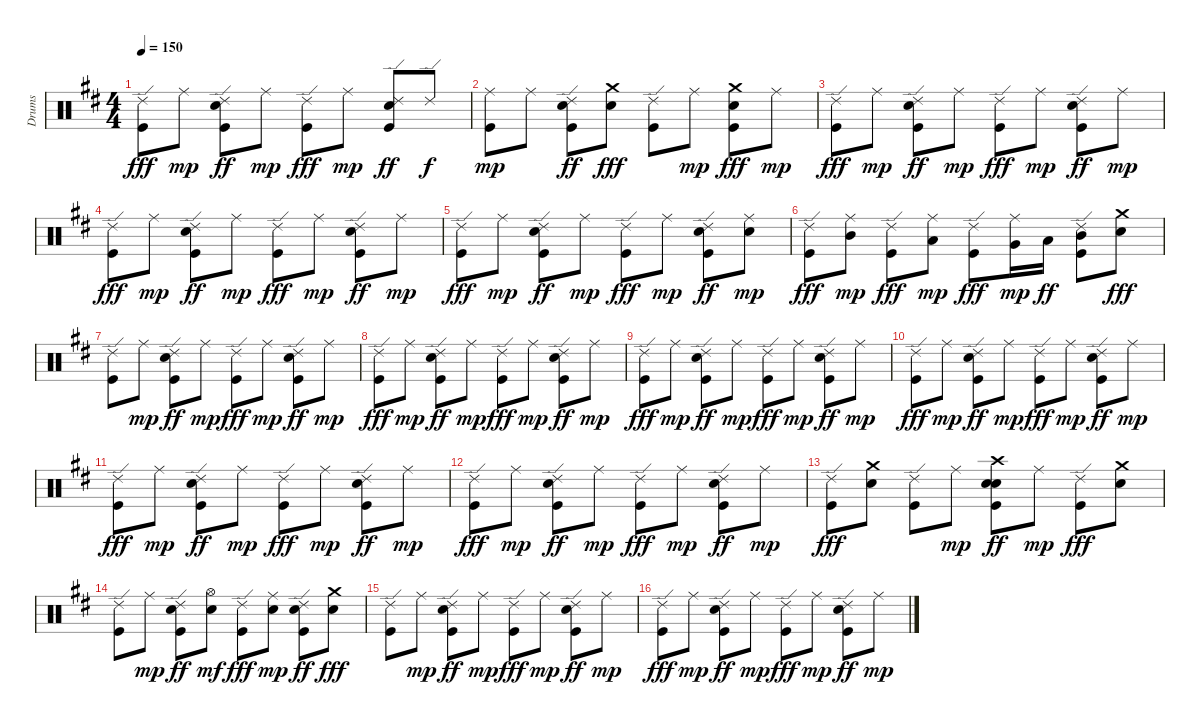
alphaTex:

\track ("Drums" "Drums") {instrument percussion}
\staff {score}
\articulation defaults
\ts (4 4)
\tempo 150
\clef neutral
\ks d
("Kick (hit)" "Ride (edge) 2").8{dy fff} "Ride (middle)".8{dy mp} ("Kick (hit)" "Electric Snare (hit)" "Ride (edge) 2").8{dy ff} "Ride (middle)".8{dy mp} ("Kick (hit)" "Ride (edge) 2").8{dy fff} "Ride (middle)".8{dy mp} ("Kick (hit)" "Electric Snare (hit)" "Ride (edge) 2").8{dy ff} "Ride (edge) 2".8{dy f} |
("Kick (hit)" "Ride (middle)").8{dy mp} "Ride (middle)".8 ("Kick (hit)" "Electric Snare (hit)" "Ride (edge) 2").8{dy ff} ("Electric Snare (hit)" "Crash medium (hit)").8{dy fff} ("Kick (hit)" "Ride (edge) 2").8 "Ride (middle)".8{dy mp} ("Kick (hit)" "Electric Snare (hit)" "Crash medium (hit)").8{dy fff} "Ride (middle)".8{dy mp} |
("Kick (hit)" "Ride (edge) 2").8{dy fff} "Ride (middle)".8{dy mp} ("Kick (hit)" "Electric Snare (hit)" "Ride (edge) 2").8{dy ff} "Ride (middle)".8{dy mp} ("Kick (hit)" "Ride (edge) 2").8{dy fff} "Ride (middle)".8{dy mp} ("Kick (hit)" "Electric Snare (hit)" "Ride (edge) 2").8{dy ff} "Ride (middle)".8{dy mp} |
("Kick (hit)" "Ride (edge) 2").8{dy fff} "Ride (middle)".8{dy mp} ("Kick (hit)" "Electric Snare (hit)" "Ride (edge) 2").8{dy ff} "Ride (middle)".8{dy mp} ("Kick (hit)" "Ride (edge) 2").8{dy fff} "Ride (middle)".8{dy mp} ("Kick (hit)" "Electric Snare (hit)" "Ride (edge) 2").8{dy ff} "Ride (middle)".8{dy mp} |
("Kick (hit)" "Ride (edge) 2").8{dy fff} "Ride (middle)".8{dy mp} ("Kick (hit)" "Electric Snare (hit)" "Ride (edge) 2").8{dy ff} "Ride (middle)".8{dy mp} ("Kick (hit)" "Ride (edge) 2").8{dy fff} "Ride (middle)".8{dy mp} ("Kick (hit)" "Electric Snare (hit)" "Ride (edge) 2").8{dy ff} ("Electric Snare (hit)" "Ride (middle)").8{dy mp} |
("Kick (hit)" "Ride (edge) 2").8{dy fff} ("Mid Tom (hit)" "Ride (middle)").8{dy mp} ("Kick (hit)" "Ride (edge) 2").8{dy fff} ("Low Tom (hit)" "Ride (middle)").8{dy mp} ("Kick (hit)" "Ride (edge) 2").8{dy fff} ("Very Low Tom (hit)" "Ride (middle)").16{dy mp} "Low Tom (hit)".16{dy ff} ("Kick (hit)" "Mid Tom (hit)" "Ride (edge) 2").8 ("Electric Snare (hit)" "Crash medium (hit)").8{dy fff} |
("Kick (hit)" "Ride (edge) 2").8 "Ride (middle)".8{dy mp} ("Kick (hit)" "Electric Snare (hit)" "Ride (edge) 2").8{dy ff} "Ride (middle)".8{dy mp} ("Kick (hit)" "Ride (edge) 2").8{dy fff} "Ride (middle)".8{dy mp} ("Kick (hit)" "Electric Snare (hit)" "Ride (edge) 2").8{dy ff} "Ride (middle)".8{dy mp} |
("Kick (hit)" "Ride (edge) 2").8{dy fff} "Ride (middle)".8{dy mp} ("Kick (hit)" "Electric Snare (hit)" "Ride (edge) 2").8{dy ff} "Ride (middle)".8{dy mp} ("Kick (hit)" "Ride (edge) 2").8{dy fff} "Ride (middle)".8{dy mp} ("Kick (hit)" "Electric Snare (hit)" "Ride (edge) 2").8{dy ff} "Ride (middle)".8{dy mp} |
("Kick (hit)" "Ride (edge) 2").8{dy fff} "Ride (middle)".8{dy mp} ("Kick (hit)" "Electric Snare (hit)" "Ride (edge) 2").8{dy ff} "Ride (middle)".8{dy mp} ("Kick (hit)" "Ride (edge) 2").8{dy fff} "Ride (middle)".8{dy mp} ("Kick (hit)" "Electric Snare (hit)" "Ride (edge) 2").8{dy ff} "Ride (middle)".8{dy mp} |
("Kick (hit)" "Ride (edge) 2").8{dy fff} "Ride (middle)".8{dy mp} ("Kick (hit)" "Electric Snare (hit)" "Ride (edge) 2").8{dy ff} "Ride (middle)".8{dy mp} ("Kick (hit)" "Ride (edge) 2").8{dy fff} "Ride (middle)".8{dy mp} ("Kick (hit)" "Electric Snare (hit)" "Ride (edge) 2").8{dy ff} "Ride (middle)".8{dy mp} |
("Kick (hit)" "Ride (edge) 2").8{dy fff} "Ride (middle)".8{dy mp} ("Kick (hit)" "Electric Snare (hit)" "Ride (edge) 2").8{dy ff} "Ride (middle)".8{dy mp} ("Kick (hit)" "Ride (edge) 2").8{dy fff} "Ride (middle)".8{dy mp} ("Kick (hit)" "Electric Snare (hit)" "Ride (edge) 2").8{dy ff} "Ride (middle)".8{dy mp} |
("Kick (hit)" "Ride (edge) 2").8{dy fff} "Ride (middle)".8{dy mp} ("Kick (hit)" "Electric Snare (hit)" "Ride (edge) 2").8{dy ff} "Ride (middle)".8{dy mp} ("Kick (hit)" "Ride (edge) 2").8{dy fff} "Ride (middle)".8{dy mp} ("Kick (hit)" "Electric Snare (hit)" "Ride (edge) 2").8{dy ff} "Ride (middle)".8{dy mp} |
("Kick (hit)" "Ride (edge) 2").8{dy fff} ("Electric Snare (hit)" "Crash medium (hit)").8 ("Kick (hit)" "Ride (edge) 2").8 "Ride (middle)".8{dy mp} ("Kick (hit)" "Electric Snare (hit)" "Electric Snare (hit)" "Crash high (hit)").8{dy ff} "Ride (middle)".8{dy mp} ("Kick (hit)" "Ride (edge) 2").8{dy fff} ("Electric Snare (hit)" "Crash medium (hit)").8 |
("Kick (hit)" "Ride (edge) 2").8 "Ride (middle)".8{dy mp} ("Kick (hit)" "Electric Snare (hit)" "Ride (edge) 2").8{dy ff} ("Electric Snare (hit)" "Hi-Hat (open)").8{dy mf} ("Kick (hit)" "Ride (edge) 2").8{dy fff} ("Electric Snare (hit)" "Ride (middle)").8{dy mp} ("Kick (hit)" "Electric Snare (hit)" "Ride (edge) 2").8{dy ff} ("Electric Snare (hit)" "Crash medium (hit)").8{dy fff} |
("Kick (hit)" "Ride (edge) 2").8 "Ride (middle)".8{dy mp} ("Kick (hit)" "Electric Snare (hit)" "Ride (edge) 2").8{dy ff} "Ride (middle)".8{dy mp} ("Kick (hit)" "Ride (edge) 2").8{dy fff} "Ride (middle)".8{dy mp} ("Kick (hit)" "Electric Snare (hit)" "Ride (edge) 2").8{dy ff} "Ride (middle)".8{dy mp} |
("Kick (hit)" "Ride (edge) 2").8{dy fff} "Ride (middle)".8{dy mp} ("Kick (hit)" "Electric Snare (hit)" "Ride (edge) 2").8{dy ff} "Ride (middle)".8{dy mp} ("Kick (hit)" "Ride (edge) 2").8{dy fff} "Ride (middle)".8{dy mp} ("Kick (hit)" "Electric Snare (hit)" "Ride (edge) 2").8{dy ff} "Ride (middle)".8{dy mp}
